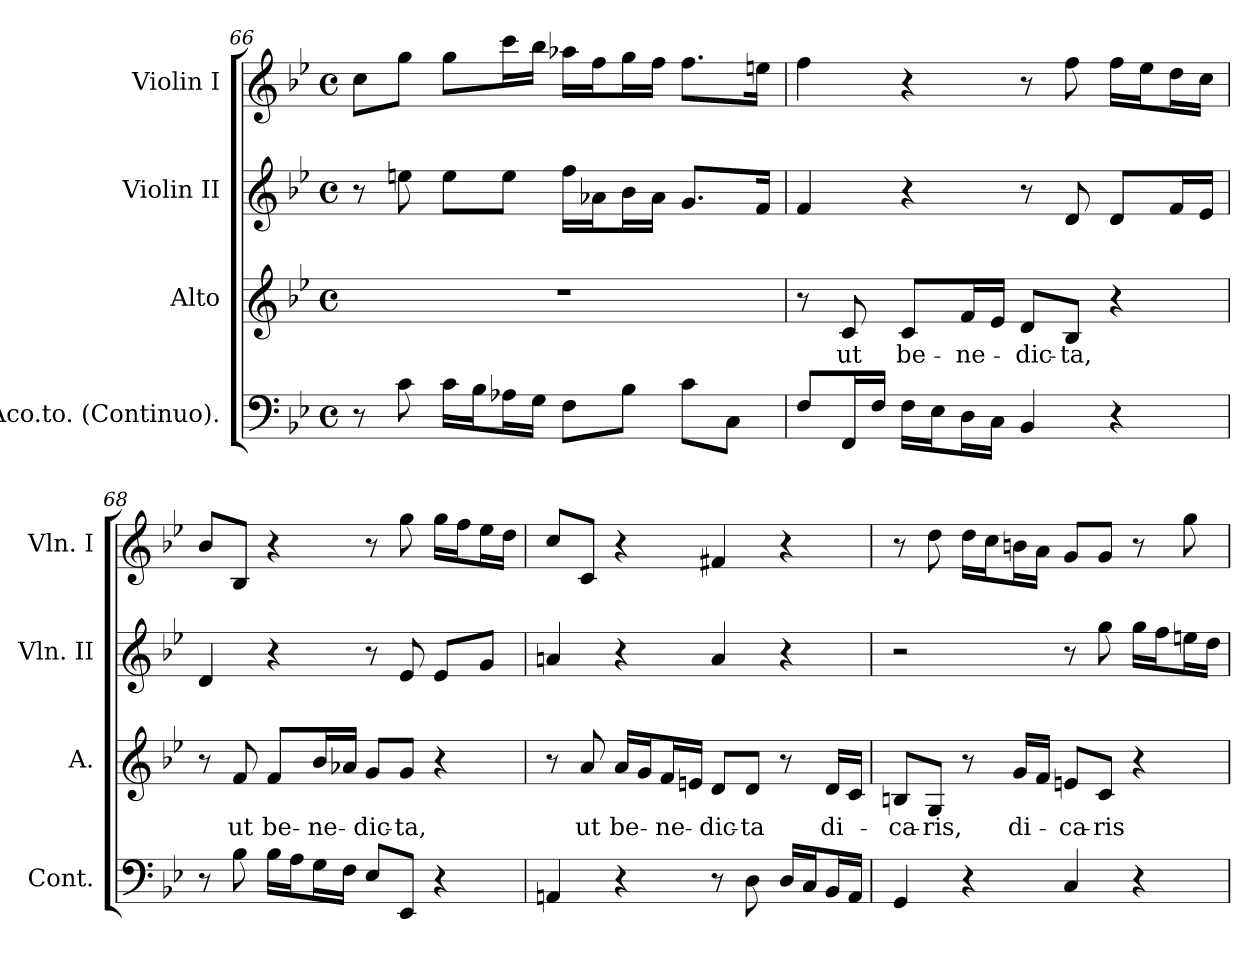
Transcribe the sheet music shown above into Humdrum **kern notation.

**kern	**kern	**text	**kern	**kern
*part4	*part3	*part3	*part2	*part1
*staff4	*staff3	*staff3	*staff2	*staff1
*I"Aco.to. (Continuo).	*I"Alto	*	*I"Violin II	*I"Violin I
*I'Cont.	*I'A.	*	*I'Vln. II	*I'Vln. I
*clefF4	*clefG2	*	*clefG2	*clefG2
*k[b-e-]	*k[b-e-]	*	*k[b-e-]	*k[b-e-]
*B-:	*B-:	*	*B-:	*B-:
*M4/4	*M4/4	*	*M4/4	*M4/4
*met(c)	*met(c)	*	*met(c)	*met(c)
=66	=66	=66	=66	=66
8r	1r	.	8r	8cci\L
8ci\	.	.	8eeni\	8ggi\J
16ci\LL	.	.	8eei\L	8ggi\L
16B-i\J	.	.	.	.
16A-Xi\L	.	.	8eei\J	16ccci\L
16Gi\JJ	.	.	.	16bb-i\JJ
8Fi\L	.	.	16ffi\LL	16aa-Xi\LL
.	.	.	16a-Xi\J	16ffi\J
8B-i\J	.	.	16b-i\L	16ggi\L
.	.	.	16a-i\JJ	16ffi\JJ
8ci\L	.	.	8.gi/L	8.ffi\L
8Ci\J	.	.	.	.
.	.	.	16fi/Jk	16eeni\Jk
!!LO:LB:g=z
=67	=67	=67	=67	=67
8Fi/L	8r	.	4fi/	4ffi\
!	!	!LO:LY:b:color=#000000	!	!
16FFi/L	8ci/	ut	.	.
16Fi/JJ	.	.	.	.
!	!	!LO:LY:b:color=#000000	!	!
16Fi\LL	8ci/L	be-	4r	4r
16E-i\J	.	.	.	.
!	!	!LO:LY:b:color=#000000	!	!
16Di\L	16fi/L	-ne-	.	.
16Ci\JJ	16e-i/JJ	.	.	.
!	!	!LO:LY:b:color=#000000	!	!
4BB-i/	8di/L	-dic-	8r	8r
!	!	!LO:LY:b:color=#000000	!	!
.	8B-i/J	-ta,	8di/	8ffi\
4r	4r	.	8di/L	16ffi\LL
.	.	.	.	16ee-i\J
.	.	.	16fi/L	16ddi\L
.	.	.	16e-i/JJ	16cci\JJ
=68	=68	=68	=68	=68
8r	8r	.	4di/	8b-i/L
!	!	!LO:LY:b:color=#000000	!	!
8B-i\	8fi/	ut	.	8B-i/J
!	!	!LO:LY:b:color=#000000	!	!
16B-i\LL	8fi/L	be-	4r	4r
16Ai\J	.	.	.	.
!	!	!LO:LY:b:color=#000000	!	!
16Gi\L	16b-i/L	-ne-	.	.
16Fi\JJ	16a-Xi/JJ	.	.	.
!	!	!LO:LY:b:color=#000000	!	!
8E-i/L	8gi/L	-dic-	8r	8r
!	!	!LO:LY:b:color=#000000	!	!
8EE-i/J	8gi/J	-ta,	8e-i/	8ggi\
4r	4r	.	8e-i/L	16ggi\LL
.	.	.	.	16ffi\J
.	.	.	8gi/J	16ee-i\L
.	.	.	.	16ddi\JJ
!!LO:PB:g=z
=69	=69	=69	=69	=69
4AAni/	8r	.	4ani/	8cci/L
!	!	!LO:LY:b:color=#000000	!	!
.	8ai/	ut	.	8ci/J
!	!	!LO:LY:b:color=#000000	!	!
4r	16ai/LL	be-	4r	4r
.	16gi/J	.	.	.
!	!	!LO:LY:b:color=#000000	!	!
.	16fi/L	-ne-	.	.
.	16eni/JJ	.	.	.
!	!	!LO:LY:b:color=#000000	!	!
8r	8di/L	-dic-	4ai/	4f#Xi/
!	!	!LO:LY:b:color=#000000	!	!
8Di\	8di/J	-ta	.	.
16Di/LL	8r	.	4r	4r
16Ci/J	.	.	.	.
!	!	!LO:LY:b:color=#000000	!	!
16BB-i/L	16di/LL	di-	.	.
16AAi/JJ	16ci/JJ	.	.	.
=70	=70	=70	=70	=70
!	!	!LO:LY:b:color=#000000	!	!
4GGi/	8Bni/L	-ca-	2r	8r
!	!	!LO:LY:b:color=#000000	!	!
.	8Gi/J	-ris,	.	8ddi\
4r	8r	.	.	16ddi\LL
.	.	.	.	16cci\J
!	!	!LO:LY:b:color=#000000	!	!
.	16gi/LL	di-	.	16bni\L
.	16fi/JJ	.	.	16ai\JJ
!	!	!LO:LY:b:color=#000000	!	!
4Ci/	8eni/L	-ca-	8r	8gi/L
!	!	!LO:LY:b:color=#000000	!	!
.	8ci/J	-ris	8ggi\	8gi/J
4r	4r	.	16ggi\LL	8r
.	.	.	16ffi\J	.
.	.	.	16eeni\L	8ggi\
.	.	.	16ddi\JJ	.
=	=	=	=	=
*-	*-	*-	*-	*-
